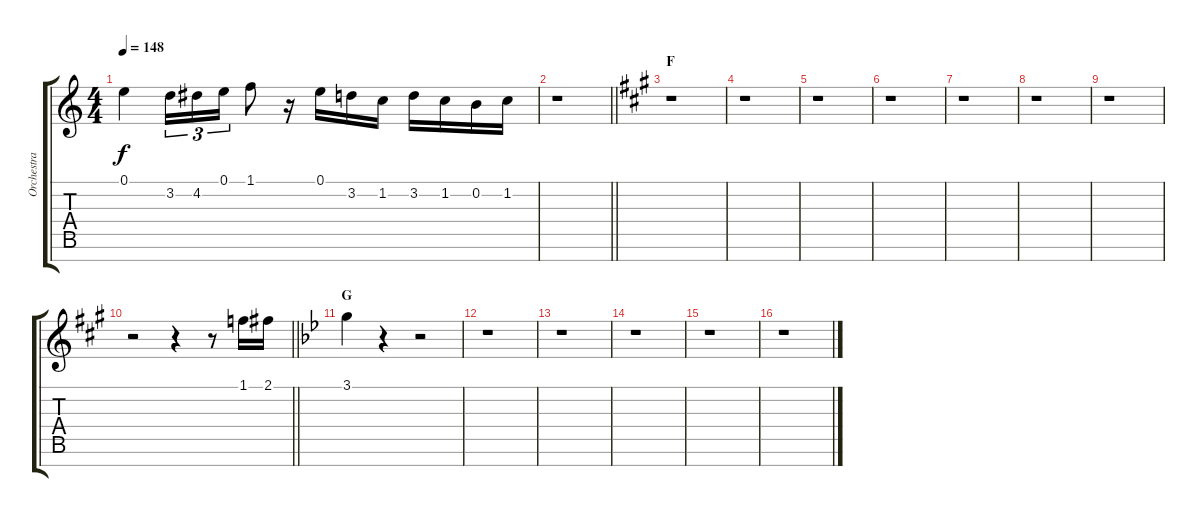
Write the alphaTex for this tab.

\track ("Orchestra Hit" "Orchestra ") {instrument orchestrahit}
\staff {score tabs}
\tuning (E5 B4 G4 D4 A3 E3 B2) {hide}
\ts (4 4)
\tempo 148
\clef g2
\ks c
0.1.4{dy f} 3.2.16{tu (3 2)} 4.2.16{tu (3 2)} 0.1.16{tu (3 2)} 1.1.8 r.16 0.1.16 3.2.16 1.2.16 3.2.16 1.2.16 0.2.16 1.2.16 |
\barLineRight lightlight
r.1 |
\section ("" "F")
\ks a
r.1 |
r.1 |
r.1 |
r.1 |
r.1 |
r.1 |
r.1 |
\barLineRight lightlight
r.2 r.4 r.8 1.1.16 2.1.16 |
\section ("" "G")
\ks bb
3.1.4 r.4 r.2 |
r.1 |
r.1 |
r.1 |
r.1 |
r.1
